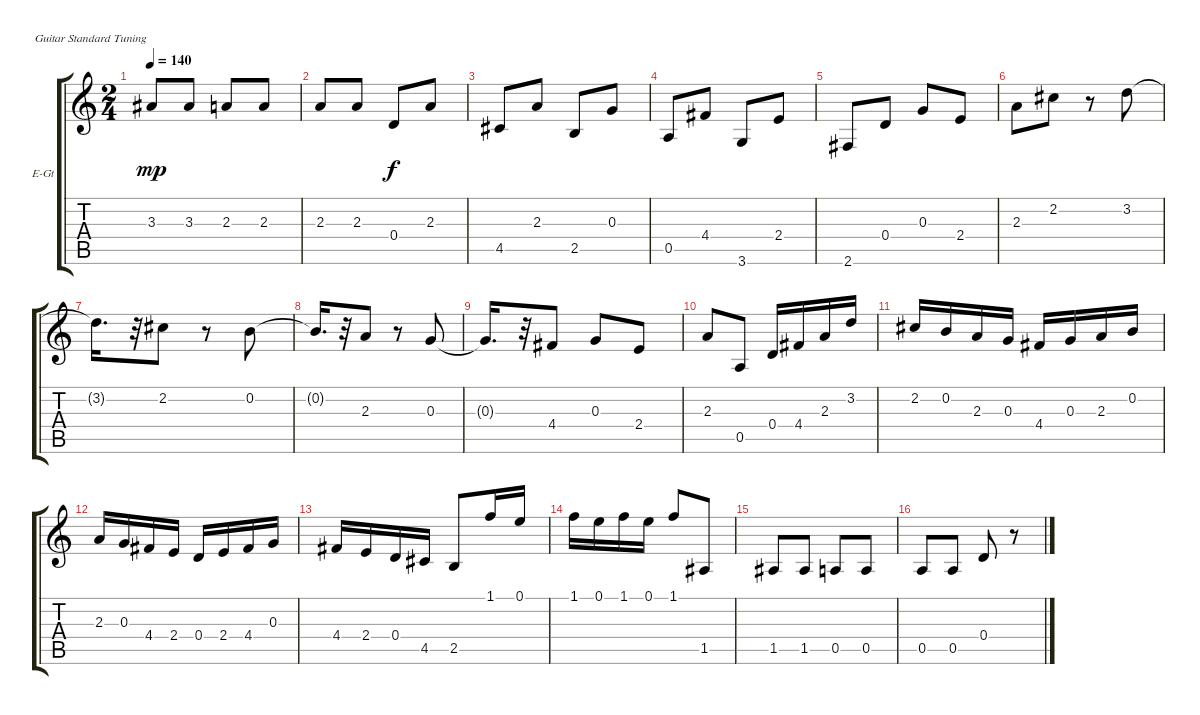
\bracketExtendMode groupsimilarinstruments
\firstSystemTrackNameOrientation horizontal
\otherSystemsTrackNameOrientation horizontal
\track ("Guitar 4/5" "E-Gt") {instrument distortionguitar}
\staff {score tabs}
\tuning (E4 B3 G3 D3 A2 E2)
\ts (2 4)
\tempo 140
\clef g2
\scale
0.333333
\ks c
3.3.8{dy mp} 3.3.8 2.3.8 2.3.8 |
\scale
0.333333 2.3.8 2.3.8 0.4.8{dy f} 2.3.8 |
\scale
0.333333 4.5.8 2.3.8 2.5.8 0.3.8 |
\scale
0.333333 0.5.8 4.4.8 3.6.8 2.4.8 |
\scale
0.333333 2.6.8 0.4.8 0.3.8 2.4.8 |
\scale
0.333333 2.3.8 2.2.8 r.8 3.2.8 |
\scale
0.333333 3.2{t}.16{d} r.32 2.2.8 r.8 0.2.8 |
\scale
0.333333 0.2{t}.16{d} r.32 2.3.8 r.8 0.3.8 |
\scale
0.333333 0.3{t}.16{d} r.32 4.4.8 0.3.8 2.4.8 |
\scale
0.333333 2.3.8 0.5.8 0.4.16 4.4.16 2.3.16 3.2.16 |
\scale
0.333333 2.2.16 0.2.16 2.3.16 0.3.16 4.4.16 0.3.16 2.3.16 0.2.16 |
\scale
0.333333 2.3.16 0.3.16 4.4.16 2.4.16 0.4.16 2.4.16 4.4.16 0.3.16 |
\scale
0.333333 4.4.16 2.4.16 0.4.16 4.5.16 2.5.8 1.1.16 0.1.16 |
\scale
0.333333 1.1.16 0.1.16 1.1.16 0.1.16 1.1.8 1.5.8 |
\scale
0.333333 1.5.8 1.5.8 0.5.8 0.5.8 |
\scale
0.333333 0.5.8 0.5.8 0.4.8 r.8
